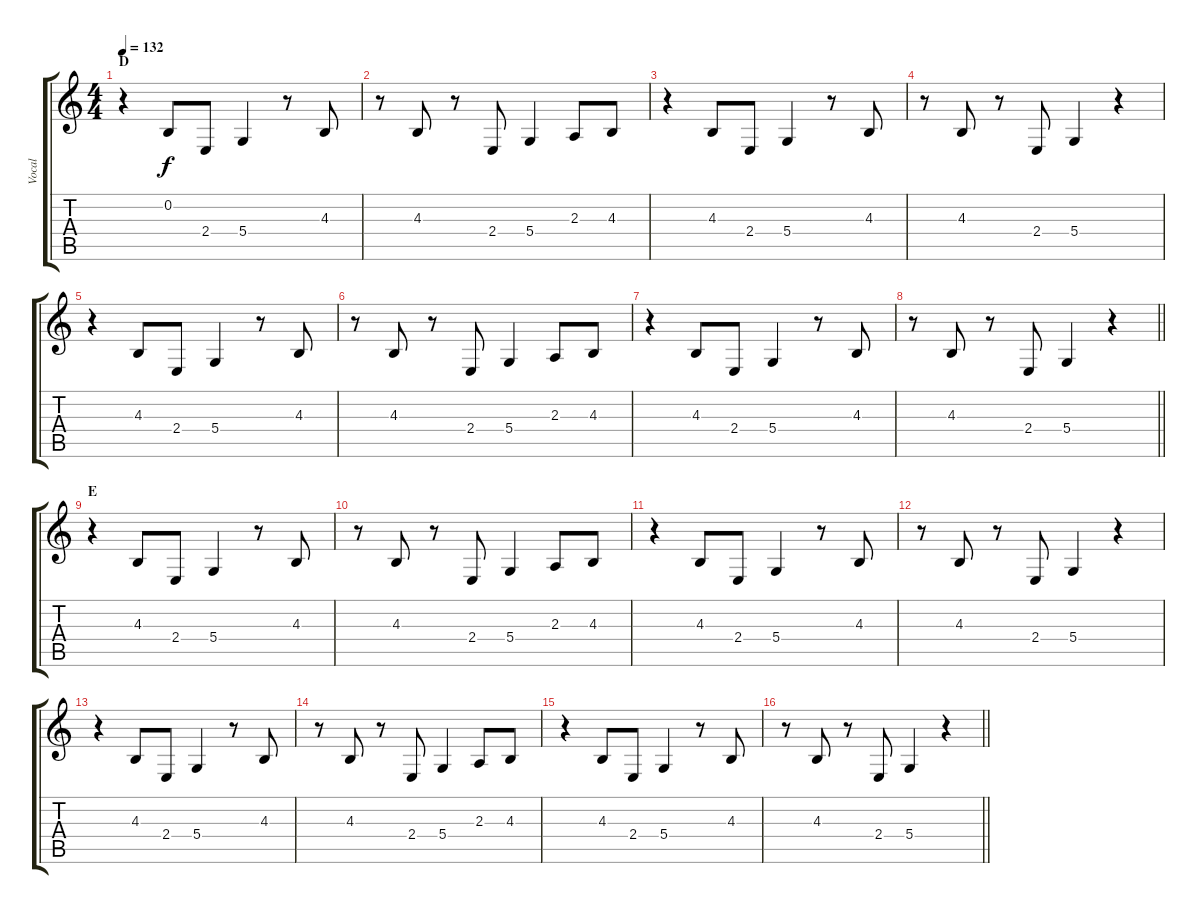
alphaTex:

\track ("Vocal" "Vocal") {instrument baritonesax}
\staff {score tabs}
\tuning (E4 B3 G3 D3 A2 E2) {hide}
\ts (4 4)
\section ("" "D")
\tempo 132
\clef g2
\ks c
r.4{dy f} 0.2.8 2.4.8 5.4.4 r.8 4.3.8 |
r.8 4.3.8 r.8 2.4.8 5.4.4 2.3.8 4.3.8 |
r.4 4.3.8 2.4.8 5.4.4 r.8 4.3.8 |
r.8 4.3.8 r.8 2.4.8 5.4.4 r.4 |
r.4 4.3.8 2.4.8 5.4.4 r.8 4.3.8 |
r.8 4.3.8 r.8 2.4.8 5.4.4 2.3.8 4.3.8 |
r.4 4.3.8 2.4.8 5.4.4 r.8 4.3.8 |
\barLineRight lightlight
r.8 4.3.8 r.8 2.4.8 5.4.4 r.4 |
\section ("" "E")
r.4 4.3.8 2.4.8 5.4.4 r.8 4.3.8 |
r.8 4.3.8 r.8 2.4.8 5.4.4 2.3.8 4.3.8 |
r.4 4.3.8 2.4.8 5.4.4 r.8 4.3.8 |
r.8 4.3.8 r.8 2.4.8 5.4.4 r.4 |
r.4 4.3.8 2.4.8 5.4.4 r.8 4.3.8 |
r.8 4.3.8 r.8 2.4.8 5.4.4 2.3.8 4.3.8 |
r.4 4.3.8 2.4.8 5.4.4 r.8 4.3.8 |
\barLineRight lightlight
r.8 4.3.8 r.8 2.4.8 5.4.4 r.4
